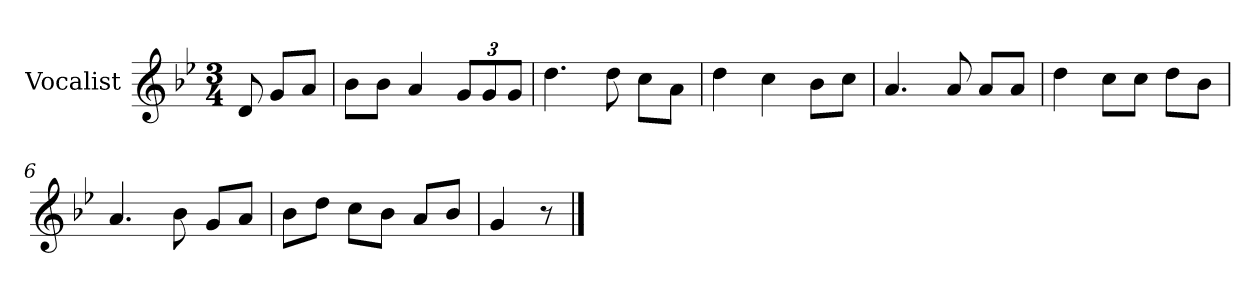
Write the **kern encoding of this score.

**kern
*part1
*staff1
*I"Vocalist
*k[b-e-]
*g:
*M3/4
=
8d
8gL
8aJ
=1
8b-L
8b-J
4a
12gL
12g
12gJ
=2
4.dd
8dd
8ccL
8aJ
=3
4dd
4cc
8b-L
8ccJ
=4
4.a
8a
8aL
8aJ
=5
4dd
8ccL
8ccJ
8ddL
8b-J
=6
4.a
8b-
8gL
8aJ
=7
8b-L
8ddJ
8ccL
8b-J
8aL
8b-J
=8
4g
8r
==
*-
